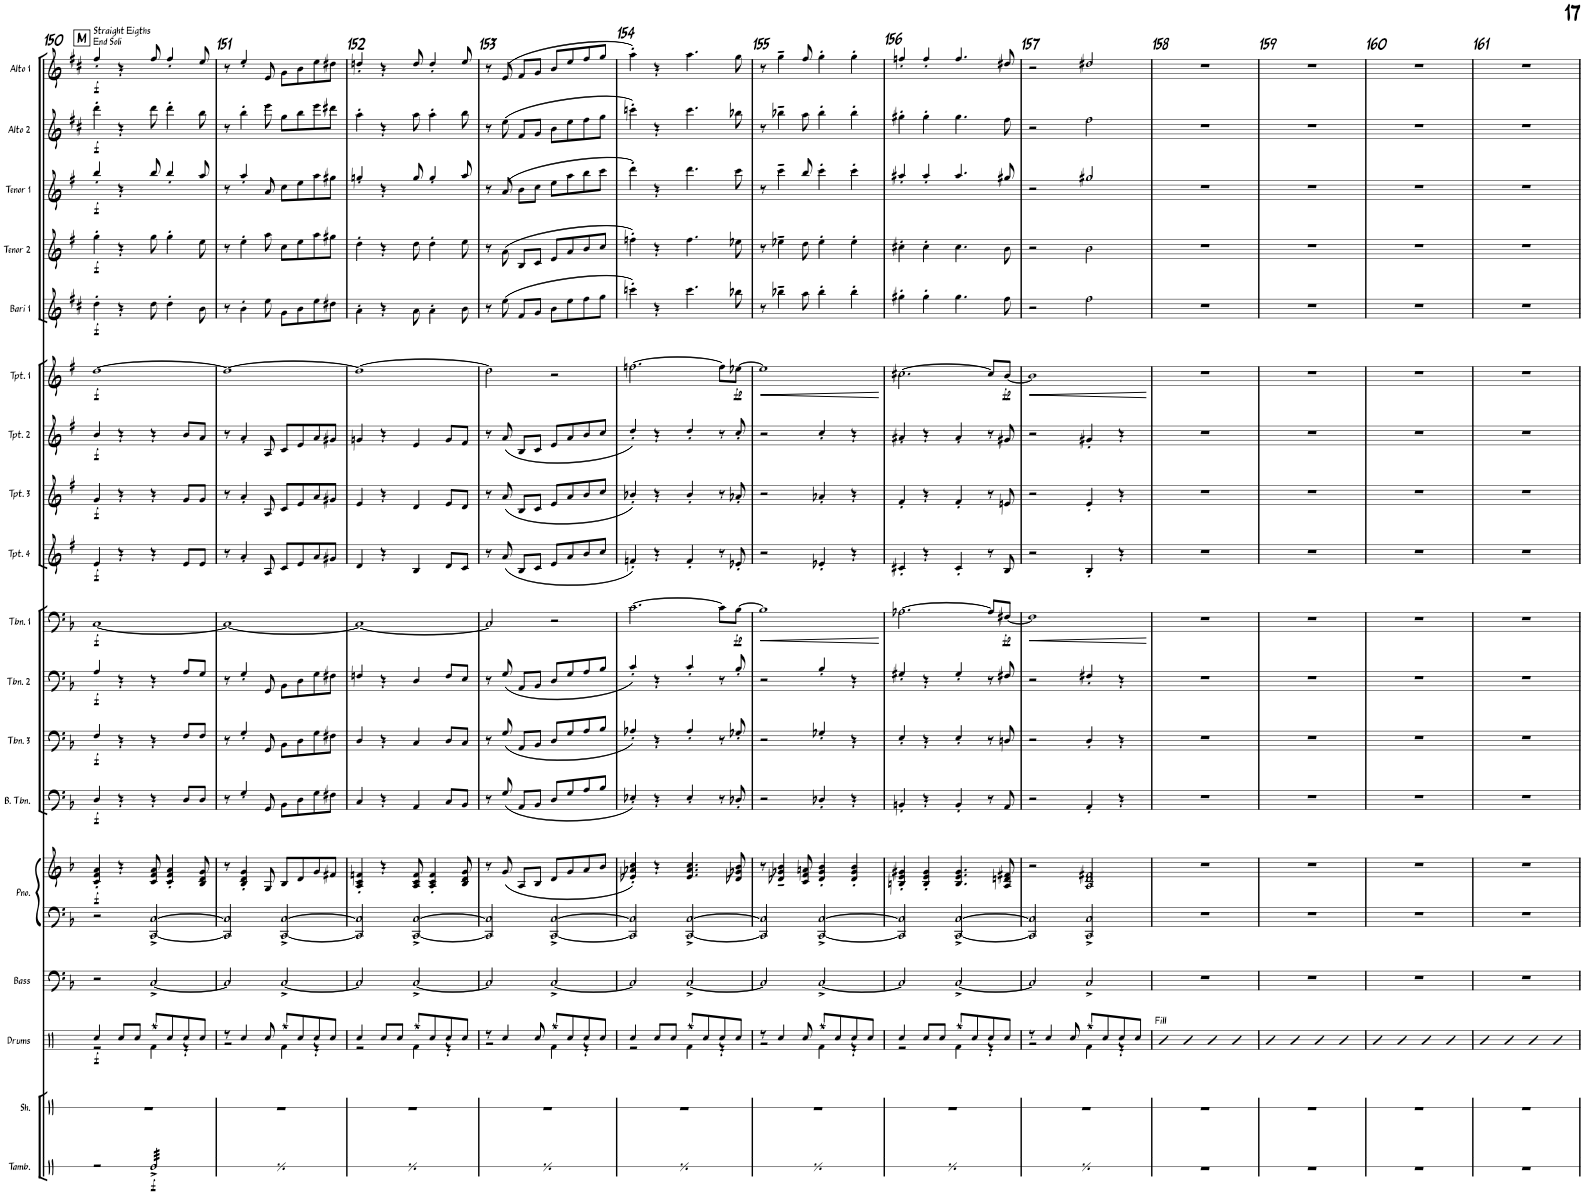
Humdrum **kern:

**kern	**dynam	**kern	**kern	**dynam	**kern	**kern	**kern	**dynam	**kern	**dynam	**kern	**dynam	**kern	**dynam	**kern	**dynam	**kern	**dynam	**kern	**dynam	**kern	**dynam	**kern	**dynam	**kern	**dynam	**kern	**dynam	**kern	**dynam	**kern	**dynam	**kern	**dynam
*part18	*part18	*part17	*part16	*part16	*part15	*part14	*part14	*part14	*part13	*part13	*part12	*part12	*part11	*part11	*part10	*part10	*part9	*part9	*part8	*part8	*part7	*part7	*part6	*part6	*part5	*part5	*part4	*part4	*part3	*part3	*part2	*part2	*part1	*part1
*staff19	*staff19	*staff18	*staff17	*staff17	*staff16	*staff15	*staff14	*staff14/15	*staff13	*staff13	*staff12	*staff12	*staff11	*staff11	*staff10	*staff10	*staff9	*staff9	*staff8	*staff8	*staff7	*staff7	*staff6	*staff6	*staff5	*staff5	*staff4	*staff4	*staff3	*staff3	*staff2	*staff2	*staff1	*staff1
*I"Tambourine	*	*I"Shaker	*I"Drums	*	*I"Bass	*I"Piano	*	*	*I"Bass Trombone	*	*I"Trombone 3	*	*I"Trombone 2	*	*I"Trombone 1	*	*I"Trumpet 4	*	*I"Trumpet 3	*	*I"Trumpet 2	*	*I"Trumpet 1	*	*I"Bari Sax 1	*	*I"Tenor Sax 2	*	*I"Tenor Sax 1	*	*I"Alto Sax 2	*	*I"Alto Sax 1	*
*I'Tamb.	*	*I'Sh.	*I'Drums	*	*I'Bass	*I'Pno.	*	*	*I'B. Tbn.	*	*I'Tbn. 3	*	*I'Tbn. 2	*	*I'Tbn. 1	*	*I'Tpt. 4	*	*I'Tpt. 3	*	*I'Tpt. 2	*	*I'Tpt. 1	*	*I'Bari 1	*	*I'Tenor 2	*	*I'Tenor 1	*	*I'Alto 2	*	*I'Alto 1	*
!!LO:PB:g=z
*clefX	*	*clefX	*clefX	*	*clefF4	*clefF4	*clefG2	*	*clefF4	*	*clefF4	*	*clefF4	*	*clefF4	*	*clefG2	*	*clefG2	*	*clefG2	*	*clefG2	*	*clefG2	*	*clefG2	*	*clefG2	*	*clefG2	*	*clefG2	*
*	*	*	*	*	*Trd7c12	*	*	*	*	*	*	*	*	*	*	*	*Trd1c2	*	*Trd1c2	*	*Trd1c2	*	*Trd1c2	*	*Trd12c21	*	*Trd8c14	*	*Trd8c14	*	*Trd5c9	*	*Trd5c9	*
*k[]	*	*k[]	*k[]	*	*k[b-]	*k[b-]	*k[b-]	*	*k[b-]	*	*k[b-]	*	*k[b-]	*	*k[b-]	*	*k[f#]	*	*k[f#]	*	*k[f#]	*	*k[f#]	*	*k[f#c#]	*	*k[f#]	*	*k[f#]	*	*k[f#c#]	*	*k[f#c#]	*
*M4/4	*	*M4/4	*M4/4	*	*M4/4	*M4/4	*M4/4	*	*M4/4	*	*M4/4	*	*M4/4	*	*M4/4	*	*M4/4	*	*M4/4	*	*M4/4	*	*M4/4	*	*M4/4	*	*M4/4	*	*M4/4	*	*M4/4	*	*M4/4	*
!!LO:REH:place=s1:a:B:rj:fs=14:t=M
=150	=150	=150	=150	=150	=150	=150	=150	=150	=150	=150	=150	=150	=150	=150	=150	=150	=150	=150	=150	=150	=150	=150	=150	=150	=150	=150	=150	=150	=150	=150	=150	=150	=150	=150
*	*	*	*^	*	*	*	*	*	*	*	*	*	*	*	*	*	*	*	*	*	*	*	*	*	*	*	*	*	*	*	*	*	*	*
!	!	!	!	!	!	!	!	!	!	!	!	!	!	!	!	!	!	!	!	!	!	!	!	!	!	!	!	!	!	!	!	!	!	!LO:TX:a:t=Straight Eigths	!
!	!	!	!	!	!	!	!	!	!	!	!	!	!	!	!	!	!	!	!	!	!	!	!	!	!	!	!	!	!	!	!	!	!	!LO:TX:a:B:t=End Soli	!
!	!	!	!	!	!LO:DY:b	!	!	!	!LO:DY:b	!	!LO:DY:b	!	!LO:DY:b	!	!LO:DY:b	!	!LO:DY:b	!	!LO:DY:b	!	!LO:DY:b	!	!LO:DY:b	!	!LO:DY:b	!	!LO:DY:b	!	!LO:DY:b	!	!LO:DY:b	!	!LO:DY:b	!	!LO:DY:b
2r	.	1r	4Rcc/	2r	f	2r	2r	4c/' 4f/' 4a/'	f	4D/	f	4F/	f	4A/	f	[1C	f	4e/	f	4g/	f	4b/	f	[1dd	f	4dd'\	f	4gg'\	f	4bb'/	f	4ddd'\	f	4ff#'/	f
.	.	.	8Rcc/L	.	.	.	.	4r	.	4r	.	4r	.	4r	.	.	.	4r	.	4r	.	4r	.	.	.	4r	.	4r	.	4r	.	4r	.	4r	.
.	.	.	8Rcc/J	.	.	.	.	.	.	.	.	.	.	.	.	.	.	.	.	.	.	.	.	.	.	.	.	.	.	.	.	.	.	.	.
!	!LO:DY:b	!	!	!	!	!	!	!	!	!	!	!	!	!	!	!	!	!	!	!	!	!	!	!	!	!	!	!	!	!	!	!	!	!	!
*tremolo	*	*	*	*	*	*	*	*	*	*	*	*	*	*	*	*	*	*	*	*	*	*	*	*	*	*	*	*	*	*	*	*	*	*	*
32Re^/LLL	f	.	8Raa/L	4Rf\	.	[2C^/	[2CC/^ [2C/^	8c/ 8f/ 8a/	.	4r	.	4r	.	4r	.	.	.	4r	.	4r	.	4r	.	.	.	8dd\	.	8gg\	.	8bb/	.	8ddd\	.	8ff#/	.
32Re^/	.	.	.	.	.	.	.	.	.	.	.	.	.	.	.	.	.	.	.	.	.	.	.	.	.	.	.	.	.	.	.	.	.	.	.
32Re^/	.	.	.	.	.	.	.	.	.	.	.	.	.	.	.	.	.	.	.	.	.	.	.	.	.	.	.	.	.	.	.	.	.	.	.
32Re^/	.	.	.	.	.	.	.	.	.	.	.	.	.	.	.	.	.	.	.	.	.	.	.	.	.	.	.	.	.	.	.	.	.	.	.
32Re^/	.	.	8Rcc/	.	.	.	.	4c/' 4f/' 4a/'	.	.	.	.	.	.	.	.	.	.	.	.	.	.	.	.	.	4dd'\	.	4gg'\	.	4bb'/	.	4ddd'\	.	4ff#'/	.
32Re^/	.	.	.	.	.	.	.	.	.	.	.	.	.	.	.	.	.	.	.	.	.	.	.	.	.	.	.	.	.	.	.	.	.	.	.
32Re^/	.	.	.	.	.	.	.	.	.	.	.	.	.	.	.	.	.	.	.	.	.	.	.	.	.	.	.	.	.	.	.	.	.	.	.
32Re^/	.	.	.	.	.	.	.	.	.	.	.	.	.	.	.	.	.	.	.	.	.	.	.	.	.	.	.	.	.	.	.	.	.	.	.
32Re^/	.	.	8Rcc/	4r	.	.	.	.	.	8D/L	.	8F/L	.	8A/L	.	.	.	8e/L	.	8g/L	.	8b/L	.	.	.	.	.	.	.	.	.	.	.	.	.
32Re^/	.	.	.	.	.	.	.	.	.	.	.	.	.	.	.	.	.	.	.	.	.	.	.	.	.	.	.	.	.	.	.	.	.	.	.
32Re^/	.	.	.	.	.	.	.	.	.	.	.	.	.	.	.	.	.	.	.	.	.	.	.	.	.	.	.	.	.	.	.	.	.	.	.
32Re^/	.	.	.	.	.	.	.	.	.	.	.	.	.	.	.	.	.	.	.	.	.	.	.	.	.	.	.	.	.	.	.	.	.	.	.
32Re^/	.	.	8Rcc/J	.	.	.	.	8B-/ 8d/ 8g/	.	8D/J	.	8F/J	.	8G/J	.	.	.	8e/J	.	8g/J	.	8a/J	.	.	.	8b\	.	8ee\	.	8aa/	.	8bb\	.	8ee/	.
32Re^/	.	.	.	.	.	.	.	.	.	.	.	.	.	.	.	.	.	.	.	.	.	.	.	.	.	.	.	.	.	.	.	.	.	.	.
32Re^/	.	.	.	.	.	.	.	.	.	.	.	.	.	.	.	.	.	.	.	.	.	.	.	.	.	.	.	.	.	.	.	.	.	.	.
32Re^/JJJ	.	.	.	.	.	.	.	.	.	.	.	.	.	.	.	.	.	.	.	.	.	.	.	.	.	.	.	.	.	.	.	.	.	.	.
=151	=151	=151	=151	=151	=151	=151	=151	=151	=151	=151	=151	=151	=151	=151	=151	=151	=151	=151	=151	=151	=151	=151	=151	=151	=151	=151	=151	=151	=151	=151	=151	=151	=151	=151	=151
2r	.	1r	8r	2r	.	2C/]	2CC/] 2C/]	8r	.	8r	.	8r	.	8r	.	1C_	.	8r	.	8r	.	8r	.	1dd_	.	8r	.	8r	.	8r	.	8r	.	8r	.
.	.	.	4Rcc/	.	.	.	.	4B-/' 4d/' 4g/'	.	4G'/	.	4G'/	.	4G'/	.	.	.	4a'/	.	4a'/	.	4a'/	.	.	.	4b'\	.	4ee'\	.	4aa'/	.	4bb'\	.	4ee'/	.
.	.	.	8Rcc/	.	.	.	.	8G/	.	8GG/	.	8GG/	.	8GG/	.	.	.	8A/	.	8A/	.	8A/	.	.	.	8ee\	.	8aa\	.	8a/	.	8eee\	.	8e/	.
!	!LO:DY:b	!	!	!	!	!	!	!	!	!	!	!	!	!	!	!	!	!	!	!	!	!	!	!	!	!	!	!	!	!	!	!	!	!	!
32Re^/LLL	f	.	8Raa/L	4Rf\	.	[2C^/	[2CC/^ [2C/^	8B-/L	.	8BB-\L	.	8BB-\L	.	8BB-\L	.	.	.	8c/L	.	8c/L	.	8c/L	.	.	.	8g\L	.	8cc\L	.	8cc\L	.	8gg\L	.	8g\L	.
32Re^/	.	.	.	.	.	.	.	.	.	.	.	.	.	.	.	.	.	.	.	.	.	.	.	.	.	.	.	.	.	.	.	.	.	.	.
32Re^/	.	.	.	.	.	.	.	.	.	.	.	.	.	.	.	.	.	.	.	.	.	.	.	.	.	.	.	.	.	.	.	.	.	.	.
32Re^/	.	.	.	.	.	.	.	.	.	.	.	.	.	.	.	.	.	.	.	.	.	.	.	.	.	.	.	.	.	.	.	.	.	.	.
32Re^/	.	.	8Rcc/	.	.	.	.	8d/	.	8D\	.	8D\	.	8D\	.	.	.	8e/	.	8e/	.	8e/	.	.	.	8b\	.	8ee\	.	8ee\	.	8bb\	.	8b\	.
32Re^/	.	.	.	.	.	.	.	.	.	.	.	.	.	.	.	.	.	.	.	.	.	.	.	.	.	.	.	.	.	.	.	.	.	.	.
32Re^/	.	.	.	.	.	.	.	.	.	.	.	.	.	.	.	.	.	.	.	.	.	.	.	.	.	.	.	.	.	.	.	.	.	.	.
32Re^/	.	.	.	.	.	.	.	.	.	.	.	.	.	.	.	.	.	.	.	.	.	.	.	.	.	.	.	.	.	.	.	.	.	.	.
32Re^/	.	.	8Rcc/	4r	.	.	.	8g/	.	8G\	.	8G\	.	8G\	.	.	.	8a/	.	8a/	.	8a/	.	.	.	8ee\	.	8aa\	.	8aa\	.	8eee\	.	8ee\	.
32Re^/	.	.	.	.	.	.	.	.	.	.	.	.	.	.	.	.	.	.	.	.	.	.	.	.	.	.	.	.	.	.	.	.	.	.	.
32Re^/	.	.	.	.	.	.	.	.	.	.	.	.	.	.	.	.	.	.	.	.	.	.	.	.	.	.	.	.	.	.	.	.	.	.	.
32Re^/	.	.	.	.	.	.	.	.	.	.	.	.	.	.	.	.	.	.	.	.	.	.	.	.	.	.	.	.	.	.	.	.	.	.	.
32Re^/	.	.	8Rcc/J	.	.	.	.	8f#X/J	.	8F#X\J	.	8F#X\J	.	8F#X\J	.	.	.	8g#X/J	.	8g#X/J	.	8g#X/J	.	.	.	8dd#X\J	.	8gg#X\J	.	8gg#X\J	.	8ddd#X\J	.	8dd#X\J	.
32Re^/	.	.	.	.	.	.	.	.	.	.	.	.	.	.	.	.	.	.	.	.	.	.	.	.	.	.	.	.	.	.	.	.	.	.	.
32Re^/	.	.	.	.	.	.	.	.	.	.	.	.	.	.	.	.	.	.	.	.	.	.	.	.	.	.	.	.	.	.	.	.	.	.	.
32Re^/JJJ	.	.	.	.	.	.	.	.	.	.	.	.	.	.	.	.	.	.	.	.	.	.	.	.	.	.	.	.	.	.	.	.	.	.	.
=152	=152	=152	=152	=152	=152	=152	=152	=152	=152	=152	=152	=152	=152	=152	=152	=152	=152	=152	=152	=152	=152	=152	=152	=152	=152	=152	=152	=152	=152	=152	=152	=152	=152	=152	=152
2r	.	1r	4Rcc/	2r	.	2C/]	2CC/] 2C/]	4A/' 4c/' 4fn/'	.	4C/	.	4D/	.	4Fn/	.	1C_	.	4d/	.	4e/	.	4gn/	.	1dd_	.	4a'\	.	4dd'\	.	4ggn'/	.	4aa'\	.	4ddn'/	.
.	.	.	8Rcc/L	.	.	.	.	4r	.	4r	.	4r	.	4r	.	.	.	4r	.	4r	.	4r	.	.	.	4r	.	4r	.	4r	.	4r	.	4r	.
.	.	.	8Rcc/J	.	.	.	.	.	.	.	.	.	.	.	.	.	.	.	.	.	.	.	.	.	.	.	.	.	.	.	.	.	.	.	.
!	!LO:DY:b	!	!	!	!	!	!	!	!	!	!	!	!	!	!	!	!	!	!	!	!	!	!	!	!	!	!	!	!	!	!	!	!	!	!
32Re^/LLL	f	.	8Raa/L	4Rf\	.	[2C^/	[2CC/^ [2C/^	8A/ 8c/ 8f/	.	4AA/	.	4C/	.	4D/	.	.	.	4B/	.	4d/	.	4e/	.	.	.	8a\	.	8dd\	.	8gg/	.	8aa\	.	8dd/	.
32Re^/	.	.	.	.	.	.	.	.	.	.	.	.	.	.	.	.	.	.	.	.	.	.	.	.	.	.	.	.	.	.	.	.	.	.	.
32Re^/	.	.	.	.	.	.	.	.	.	.	.	.	.	.	.	.	.	.	.	.	.	.	.	.	.	.	.	.	.	.	.	.	.	.	.
32Re^/	.	.	.	.	.	.	.	.	.	.	.	.	.	.	.	.	.	.	.	.	.	.	.	.	.	.	.	.	.	.	.	.	.	.	.
32Re^/	.	.	8Rcc/	.	.	.	.	4A/' 4c/' 4f/'	.	.	.	.	.	.	.	.	.	.	.	.	.	.	.	.	.	4a'\	.	4dd'\	.	4gg'/	.	4aa'\	.	4dd'/	.
32Re^/	.	.	.	.	.	.	.	.	.	.	.	.	.	.	.	.	.	.	.	.	.	.	.	.	.	.	.	.	.	.	.	.	.	.	.
32Re^/	.	.	.	.	.	.	.	.	.	.	.	.	.	.	.	.	.	.	.	.	.	.	.	.	.	.	.	.	.	.	.	.	.	.	.
32Re^/	.	.	.	.	.	.	.	.	.	.	.	.	.	.	.	.	.	.	.	.	.	.	.	.	.	.	.	.	.	.	.	.	.	.	.
32Re^/	.	.	8Rcc/	4r	.	.	.	.	.	8C/L	.	8D/L	.	8F/L	.	.	.	8d/L	.	8e/L	.	8g/L	.	.	.	.	.	.	.	.	.	.	.	.	.
32Re^/	.	.	.	.	.	.	.	.	.	.	.	.	.	.	.	.	.	.	.	.	.	.	.	.	.	.	.	.	.	.	.	.	.	.	.
32Re^/	.	.	.	.	.	.	.	.	.	.	.	.	.	.	.	.	.	.	.	.	.	.	.	.	.	.	.	.	.	.	.	.	.	.	.
32Re^/	.	.	.	.	.	.	.	.	.	.	.	.	.	.	.	.	.	.	.	.	.	.	.	.	.	.	.	.	.	.	.	.	.	.	.
32Re^/	.	.	8Rcc/J	.	.	.	.	8B-/ 8d/ 8g/	.	8BB-/J	.	8C/J	.	8E/J	.	.	.	8c/J	.	8d/J	.	8f#/J	.	.	.	8b\	.	8ee\	.	8aa/	.	8bb\	.	8ee/	.
32Re^/	.	.	.	.	.	.	.	.	.	.	.	.	.	.	.	.	.	.	.	.	.	.	.	.	.	.	.	.	.	.	.	.	.	.	.
32Re^/	.	.	.	.	.	.	.	.	.	.	.	.	.	.	.	.	.	.	.	.	.	.	.	.	.	.	.	.	.	.	.	.	.	.	.
32Re^/JJJ	.	.	.	.	.	.	.	.	.	.	.	.	.	.	.	.	.	.	.	.	.	.	.	.	.	.	.	.	.	.	.	.	.	.	.
=153	=153	=153	=153	=153	=153	=153	=153	=153	=153	=153	=153	=153	=153	=153	=153	=153	=153	=153	=153	=153	=153	=153	=153	=153	=153	=153	=153	=153	=153	=153	=153	=153	=153	=153	=153
2r	.	1r	8r	2r	.	2C/]	2CC/] 2C/]	8r	.	8r	.	8r	.	8r	.	2C/]	.	8r	.	8r	.	8r	.	2dd\]	.	8r	.	8r	.	8r	.	8r	.	8r	.
.	.	.	4Rcc/	.	.	.	.	(<8g/	.	(<8G/	.	(<8G/	.	(<8G/	.	.	.	(<8a/	.	(<8a/	.	(<8a/	.	.	.	(8ee\	.	(8a\	.	(8a/	.	(8ee\	.	(8e/	.
.	.	.	.	.	.	.	.	8A/L	.	8AA/L	.	8AA/L	.	8AA/L	.	.	.	8B/L	.	8B/L	.	8B/L	.	.	.	8f#/L	.	8B/L	.	8b\L	.	8f#/L	.	8f#/L	.
.	.	.	8Rcc/	.	.	.	.	8B-/J	.	8BB-/J	.	8BB-/J	.	8BB-/J	.	.	.	8c/J	.	8c/J	.	8c/J	.	.	.	8g/J	.	8c/J	.	8cc\J	.	8g/J	.	8g/J	.
!	!LO:DY:b	!	!	!	!	!	!	!	!	!	!	!	!	!	!	!	!	!	!	!	!	!	!	!	!	!	!	!	!	!	!	!	!	!	!
32Re^/LLL	f	.	8Raa/L	4Rf\	.	[2C^/	[2CC/^ [2C/^	8d/L	.	8D/L	.	8D/L	.	8D/L	.	2r	.	8e/L	.	8e/L	.	8e/L	.	2r	.	8b\L	.	8e/L	.	8ee\L	.	8b\L	.	8b/L	.
32Re^/	.	.	.	.	.	.	.	.	.	.	.	.	.	.	.	.	.	.	.	.	.	.	.	.	.	.	.	.	.	.	.	.	.	.	.
32Re^/	.	.	.	.	.	.	.	.	.	.	.	.	.	.	.	.	.	.	.	.	.	.	.	.	.	.	.	.	.	.	.	.	.	.	.
32Re^/	.	.	.	.	.	.	.	.	.	.	.	.	.	.	.	.	.	.	.	.	.	.	.	.	.	.	.	.	.	.	.	.	.	.	.
32Re^/	.	.	8Rcc/	.	.	.	.	8g/	.	8G/	.	8G/	.	8G/	.	.	.	8a/	.	8a/	.	8a/	.	.	.	8ee\	.	8a/	.	8aa\	.	8ee\	.	8ee/	.
32Re^/	.	.	.	.	.	.	.	.	.	.	.	.	.	.	.	.	.	.	.	.	.	.	.	.	.	.	.	.	.	.	.	.	.	.	.
32Re^/	.	.	.	.	.	.	.	.	.	.	.	.	.	.	.	.	.	.	.	.	.	.	.	.	.	.	.	.	.	.	.	.	.	.	.
32Re^/	.	.	.	.	.	.	.	.	.	.	.	.	.	.	.	.	.	.	.	.	.	.	.	.	.	.	.	.	.	.	.	.	.	.	.
32Re^/	.	.	8Rcc/	4r	.	.	.	8a/	.	8A/	.	8A/	.	8A/	.	.	.	8b/	.	8b/	.	8b/	.	.	.	8ff#\	.	8b/	.	8bb\	.	8ff#\	.	8ff#/	.
32Re^/	.	.	.	.	.	.	.	.	.	.	.	.	.	.	.	.	.	.	.	.	.	.	.	.	.	.	.	.	.	.	.	.	.	.	.
32Re^/	.	.	.	.	.	.	.	.	.	.	.	.	.	.	.	.	.	.	.	.	.	.	.	.	.	.	.	.	.	.	.	.	.	.	.
32Re^/	.	.	.	.	.	.	.	.	.	.	.	.	.	.	.	.	.	.	.	.	.	.	.	.	.	.	.	.	.	.	.	.	.	.	.
32Re^/	.	.	8Rcc/J	.	.	.	.	8b-/J	.	8B-/J	.	8B-/J	.	8B-/J	.	.	.	8cc/J	.	8cc/J	.	8cc/J	.	.	.	8gg\J	.	8cc/J	.	8ccc\J	.	8gg\J	.	8gg/J	.
32Re^/	.	.	.	.	.	.	.	.	.	.	.	.	.	.	.	.	.	.	.	.	.	.	.	.	.	.	.	.	.	.	.	.	.	.	.
32Re^/	.	.	.	.	.	.	.	.	.	.	.	.	.	.	.	.	.	.	.	.	.	.	.	.	.	.	.	.	.	.	.	.	.	.	.
32Re^/JJJ	.	.	.	.	.	.	.	.	.	.	.	.	.	.	.	.	.	.	.	.	.	.	.	.	.	.	.	.	.	.	.	.	.	.	.
=154	=154	=154	=154	=154	=154	=154	=154	=154	=154	=154	=154	=154	=154	=154	=154	=154	=154	=154	=154	=154	=154	=154	=154	=154	=154	=154	=154	=154	=154	=154	=154	=154	=154	=154	=154
2r	.	1r	4Rcc/	2r	.	2C/]	2CC/] 2C/]	4e-X/' 4a-X/' 4cc/')	.	4E-X'/)	.	4A-X'/)	.	4c'/)	.	[2.c\	.	4fn'/)	.	4b-X'/)	.	4dd'/)	.	[2.ffn\	.	4cccn'\)	.	4ffn'\)	.	4ddd'\)	.	4cccn'\)	.	4aa'\)	.
.	.	.	8Rcc/L	.	.	.	.	4r	.	4r	.	4r	.	4r	.	.	.	4r	.	4r	.	4r	.	.	.	4r	.	4r	.	4r	.	4r	.	4r	.
.	.	.	8Rcc/J	.	.	.	.	.	.	.	.	.	.	.	.	.	.	.	.	.	.	.	.	.	.	.	.	.	.	.	.	.	.	.	.
!	!LO:DY:b	!	!	!	!	!	!	!	!	!	!	!	!	!	!	!	!	!	!	!	!	!	!	!	!	!	!	!	!	!	!	!	!	!	!
32Re^/LLL	f	.	8Raa/L	4Rf\	.	[2C^/	[2CC/^ [2C/^	4.e-/ 4.a-/ 4.cc/	.	4E-'/	.	4A-'/	.	4c'/	.	.	.	4f'/	.	4b-'/	.	4dd'/	.	.	.	4.ccc\	.	4.ff\	.	4.ddd\	.	4.ccc\	.	4.aa\	.
32Re^/	.	.	.	.	.	.	.	.	.	.	.	.	.	.	.	.	.	.	.	.	.	.	.	.	.	.	.	.	.	.	.	.	.	.	.
32Re^/	.	.	.	.	.	.	.	.	.	.	.	.	.	.	.	.	.	.	.	.	.	.	.	.	.	.	.	.	.	.	.	.	.	.	.
32Re^/	.	.	.	.	.	.	.	.	.	.	.	.	.	.	.	.	.	.	.	.	.	.	.	.	.	.	.	.	.	.	.	.	.	.	.
32Re^/	.	.	8Rcc/	.	.	.	.	.	.	.	.	.	.	.	.	.	.	.	.	.	.	.	.	.	.	.	.	.	.	.	.	.	.	.	.
32Re^/	.	.	.	.	.	.	.	.	.	.	.	.	.	.	.	.	.	.	.	.	.	.	.	.	.	.	.	.	.	.	.	.	.	.	.
32Re^/	.	.	.	.	.	.	.	.	.	.	.	.	.	.	.	.	.	.	.	.	.	.	.	.	.	.	.	.	.	.	.	.	.	.	.
32Re^/	.	.	.	.	.	.	.	.	.	.	.	.	.	.	.	.	.	.	.	.	.	.	.	.	.	.	.	.	.	.	.	.	.	.	.
32Re^/	.	.	8Rcc/	4r	.	.	.	.	.	8r	.	8r	.	8r	.	8c\L]	.	8r	.	8r	.	8r	.	8ff\L]	.	.	.	.	.	.	.	.	.	.	.
32Re^/	.	.	.	.	.	.	.	.	.	.	.	.	.	.	.	.	.	.	.	.	.	.	.	.	.	.	.	.	.	.	.	.	.	.	.
32Re^/	.	.	.	.	.	.	.	.	.	.	.	.	.	.	.	.	.	.	.	.	.	.	.	.	.	.	.	.	.	.	.	.	.	.	.
32Re^/	.	.	.	.	.	.	.	.	.	.	.	.	.	.	.	.	.	.	.	.	.	.	.	.	.	.	.	.	.	.	.	.	.	.	.
!	!	!	!	!	!	!	!	!	!	!	!	!	!	!	!	!	!LO:DY:b	!	!	!	!	!	!	!	!LO:DY:b	!	!	!	!	!	!	!	!	!	!
32Re^/	.	.	8Rcc/J	.	.	.	.	8d-X/ 8g-X/ 8b-/	.	8D-X'/	.	8G-X'/	.	8B-'/	.	[>8B-\J	fp	8e-X'/	.	8a-X'/	.	8cc'/	.	[>8ee-X\J	fp	8bb-X\	.	8ee-X\	.	8ccc\	.	8bb-X\	.	8gg\	.
32Re^/	.	.	.	.	.	.	.	.	.	.	.	.	.	.	.	.	.	.	.	.	.	.	.	.	.	.	.	.	.	.	.	.	.	.	.
32Re^/	.	.	.	.	.	.	.	.	.	.	.	.	.	.	.	.	.	.	.	.	.	.	.	.	.	.	.	.	.	.	.	.	.	.	.
32Re^/JJJ	.	.	.	.	.	.	.	.	.	.	.	.	.	.	.	.	.	.	.	.	.	.	.	.	.	.	.	.	.	.	.	.	.	.	.
=155	=155	=155	=155	=155	=155	=155	=155	=155	=155	=155	=155	=155	=155	=155	=155	=155	=155	=155	=155	=155	=155	=155	=155	=155	=155	=155	=155	=155	=155	=155	=155	=155	=155	=155	=155
!	!	!	!	!	!	!	!	!	!	!	!	!	!	!	!	!	!LO:HP:b	!	!	!	!	!	!	!	!LO:HP:b	!	!	!	!	!	!	!	!	!	!
2r	.	1r	8r	2r	.	2C/]	2CC/] 2C/]	8r	.	2r	.	2r	.	2r	.	1B-]	<	2r	.	2r	.	2r	.	1ee-]	<	8r	.	8r	.	8r	.	8r	.	8r	.
.	.	.	4Rcc/	.	.	.	.	4d-X/~ 4g-X/~ 4b-/~	.	.	.	.	.	.	.	.	.	.	.	.	.	.	.	.	.	4bb-X~\	.	4ee-X~\	.	4ccc~\	.	4bb-X~\	.	4gg~\	.
.	.	.	8Rcc/	.	.	.	.	8c/ 8f/ 8an/	.	.	.	.	.	.	.	.	.	.	.	.	.	.	.	.	.	8aa\	.	8dd\	.	8bb/	.	8aa\	.	8ff#/	.
!	!LO:DY:b	!	!	!	!	!	!	!	!	!	!	!	!	!	!	!	!	!	!	!	!	!	!	!	!	!	!	!	!	!	!	!	!	!	!
32Re^/LLL	f	.	8Raa/L	4Rf\	.	[2C^/	[2CC/^ [2C/^	4d-/' 4g-/' 4b-/'	.	4D-X'/	.	4G-X'/	.	4B-'/	.	.	.	4e-X'/	.	4a-X'/	.	4cc'/	.	.	.	4bb-'\	.	4ee-'\	.	4ccc'\	.	4bb-'\	.	4gg'\	.
32Re^/	.	.	.	.	.	.	.	.	.	.	.	.	.	.	.	.	.	.	.	.	.	.	.	.	.	.	.	.	.	.	.	.	.	.	.
32Re^/	.	.	.	.	.	.	.	.	.	.	.	.	.	.	.	.	.	.	.	.	.	.	.	.	.	.	.	.	.	.	.	.	.	.	.
32Re^/	.	.	.	.	.	.	.	.	.	.	.	.	.	.	.	.	.	.	.	.	.	.	.	.	.	.	.	.	.	.	.	.	.	.	.
32Re^/	.	.	8Rcc/	.	.	.	.	.	.	.	.	.	.	.	.	.	.	.	.	.	.	.	.	.	.	.	.	.	.	.	.	.	.	.	.
32Re^/	.	.	.	.	.	.	.	.	.	.	.	.	.	.	.	.	.	.	.	.	.	.	.	.	.	.	.	.	.	.	.	.	.	.	.
32Re^/	.	.	.	.	.	.	.	.	.	.	.	.	.	.	.	.	.	.	.	.	.	.	.	.	.	.	.	.	.	.	.	.	.	.	.
32Re^/	.	.	.	.	.	.	.	.	.	.	.	.	.	.	.	.	.	.	.	.	.	.	.	.	.	.	.	.	.	.	.	.	.	.	.
32Re^/	.	.	8Rcc/	4r	.	.	.	4d-/' 4g-/' 4b-/'	.	4r	.	4r	.	4r	.	.	.	4r	.	4r	.	4r	.	.	.	4bb-'\	.	4ee-'\	.	4ccc'\	.	4bb-'\	.	4gg'\	.
32Re^/	.	.	.	.	.	.	.	.	.	.	.	.	.	.	.	.	.	.	.	.	.	.	.	.	.	.	.	.	.	.	.	.	.	.	.
32Re^/	.	.	.	.	.	.	.	.	.	.	.	.	.	.	.	.	.	.	.	.	.	.	.	.	.	.	.	.	.	.	.	.	.	.	.
32Re^/	.	.	.	.	.	.	.	.	.	.	.	.	.	.	.	.	.	.	.	.	.	.	.	.	.	.	.	.	.	.	.	.	.	.	.
32Re^/	.	.	8Rcc/J	.	.	.	.	.	.	.	.	.	.	.	.	.	.	.	.	.	.	.	.	.	.	.	.	.	.	.	.	.	.	.	.
32Re^/	.	.	.	.	.	.	.	.	.	.	.	.	.	.	.	.	.	.	.	.	.	.	.	.	.	.	.	.	.	.	.	.	.	.	.
32Re^/	.	.	.	.	.	.	.	.	.	.	.	.	.	.	.	.	.	.	.	.	.	.	.	.	.	.	.	.	.	.	.	.	.	.	.
32Re^/JJJ	.	.	.	.	.	.	.	.	.	.	.	.	.	.	.	.	.	.	.	.	.	.	.	.	.	.	.	.	.	.	.	.	.	.	.
*	*	*	*v	*v	*	*	*	*	*	*	*	*	*	*	*	*	*	*	*	*	*	*	*	*	*	*	*	*	*	*	*	*	*	*	*
.	.	.	.	.	.	.	.	.	.	.	.	.	.	.	.	[	.	.	.	.	.	.	.	[	.	.	.	.	.	.	.	.	.	.
=156	=156	=156	=156	=156	=156	=156	=156	=156	=156	=156	=156	=156	=156	=156	=156	=156	=156	=156	=156	=156	=156	=156	=156	=156	=156	=156	=156	=156	=156	=156	=156	=156	=156	=156
*	*	*	*^	*	*	*	*	*	*	*	*	*	*	*	*	*	*	*	*	*	*	*	*	*	*	*	*	*	*	*	*	*	*	*
2r	.	1r	4Rcc/	2r	.	2C/]	2CC/] 2C/]	4Bn/' 4e/' 4g#X/'	.	4BBn'/	.	4E'/	.	4G#X'/	.	[2.A-X\	.	4c#X'/	.	4f#'/	.	4a#X'/	.	[2.cc#X\	.	4gg#X'\	.	4cc#X'\	.	4aa#X'/	.	4gg#X'\	.	4ffn'/	.
.	.	.	8Rcc/L	.	.	.	.	4B/' 4e/' 4g#/'	.	4r	.	4r	.	4r	.	.	.	4r	.	4r	.	4r	.	.	.	4gg#'\	.	4cc#'\	.	4aa#'/	.	4gg#'\	.	4ff'/	.
.	.	.	8Rcc/J	.	.	.	.	.	.	.	.	.	.	.	.	.	.	.	.	.	.	.	.	.	.	.	.	.	.	.	.	.	.	.	.
!	!LO:DY:b	!	!	!	!	!	!	!	!	!	!	!	!	!	!	!	!	!	!	!	!	!	!	!	!	!	!	!	!	!	!	!	!	!	!
32Re^/LLL	f	.	8Raa/L	4Rf\	.	[2C^/	[2CC/^ [2C/^	4.B/ 4.e/ 4.g#/	.	4BB'/	.	4E'/	.	4G#'/	.	.	.	4c#'/	.	4f#'/	.	4a#'/	.	.	.	4.gg#\	.	4.cc#\	.	4.aa#/	.	4.gg#\	.	4.ff/	.
32Re^/	.	.	.	.	.	.	.	.	.	.	.	.	.	.	.	.	.	.	.	.	.	.	.	.	.	.	.	.	.	.	.	.	.	.	.
32Re^/	.	.	.	.	.	.	.	.	.	.	.	.	.	.	.	.	.	.	.	.	.	.	.	.	.	.	.	.	.	.	.	.	.	.	.
32Re^/	.	.	.	.	.	.	.	.	.	.	.	.	.	.	.	.	.	.	.	.	.	.	.	.	.	.	.	.	.	.	.	.	.	.	.
32Re^/	.	.	8Rcc/	.	.	.	.	.	.	.	.	.	.	.	.	.	.	.	.	.	.	.	.	.	.	.	.	.	.	.	.	.	.	.	.
32Re^/	.	.	.	.	.	.	.	.	.	.	.	.	.	.	.	.	.	.	.	.	.	.	.	.	.	.	.	.	.	.	.	.	.	.	.
32Re^/	.	.	.	.	.	.	.	.	.	.	.	.	.	.	.	.	.	.	.	.	.	.	.	.	.	.	.	.	.	.	.	.	.	.	.
32Re^/	.	.	.	.	.	.	.	.	.	.	.	.	.	.	.	.	.	.	.	.	.	.	.	.	.	.	.	.	.	.	.	.	.	.	.
32Re^/	.	.	8Rcc/	4r	.	.	.	.	.	8r	.	8r	.	8r	.	8A-/L]	.	8r	.	8r	.	8r	.	8cc#/L]	.	.	.	.	.	.	.	.	.	.	.
32Re^/	.	.	.	.	.	.	.	.	.	.	.	.	.	.	.	.	.	.	.	.	.	.	.	.	.	.	.	.	.	.	.	.	.	.	.
32Re^/	.	.	.	.	.	.	.	.	.	.	.	.	.	.	.	.	.	.	.	.	.	.	.	.	.	.	.	.	.	.	.	.	.	.	.
32Re^/	.	.	.	.	.	.	.	.	.	.	.	.	.	.	.	.	.	.	.	.	.	.	.	.	.	.	.	.	.	.	.	.	.	.	.
!	!	!	!	!	!	!	!	!	!	!	!	!	!	!	!	!	!LO:DY:b	!	!	!	!	!	!	!	!LO:DY:b	!	!	!	!	!	!	!	!	!	!
32Re^/	.	.	8Rcc/J	.	.	.	.	8A/ 8dn/ 8f#X/	.	8AA/	.	8Dn/	.	8F#X/	.	[<8F#X/J	fp	8B/	.	8en/	.	8g#X/	.	[<8b/J	fp	8ff#\	.	8b\	.	8gg#X/	.	8ff#\	.	8dd#X/	.
32Re^/	.	.	.	.	.	.	.	.	.	.	.	.	.	.	.	.	.	.	.	.	.	.	.	.	.	.	.	.	.	.	.	.	.	.	.
32Re^/	.	.	.	.	.	.	.	.	.	.	.	.	.	.	.	.	.	.	.	.	.	.	.	.	.	.	.	.	.	.	.	.	.	.	.
32Re^/JJJ	.	.	.	.	.	.	.	.	.	.	.	.	.	.	.	.	.	.	.	.	.	.	.	.	.	.	.	.	.	.	.	.	.	.	.
=157	=157	=157	=157	=157	=157	=157	=157	=157	=157	=157	=157	=157	=157	=157	=157	=157	=157	=157	=157	=157	=157	=157	=157	=157	=157	=157	=157	=157	=157	=157	=157	=157	=157	=157	=157
!	!	!	!	!	!	!	!	!	!	!	!	!	!	!	!	!	!LO:HP:b	!	!	!	!	!	!	!	!LO:HP:b	!	!	!	!	!	!	!	!	!	!
2r	.	1r	8r	2r	.	2C/]	2CC/] 2C/]	2r	.	2r	.	2r	.	2r	.	1F#]	<	2r	.	2r	.	2r	.	1b]	<	2r	.	2r	.	2r	.	2r	.	2r	.
.	.	.	4Rcc/	.	.	.	.	.	.	.	.	.	.	.	.	.	.	.	.	.	.	.	.	.	.	.	.	.	.	.	.	.	.	.	.
.	.	.	8Rcc/	.	.	.	.	.	.	.	.	.	.	.	.	.	.	.	.	.	.	.	.	.	.	.	.	.	.	.	.	.	.	.	.
!	!LO:DY:b	!	!	!	!	!	!	!	!	!	!	!	!	!	!	!	!	!	!	!	!	!	!	!	!	!	!	!	!	!	!	!	!	!	!
32Re^/LLL	f	.	8Raa/L	4Rf\	.	2C^/	2CC/^ 2C/^	2A/ 2d/ 2f#X/	.	4AA'/	.	4D'/	.	4F#X'/	.	.	.	4B'/	.	4e'/	.	4g#X'/	.	.	.	2ff#\	.	2b\	.	2gg#X/	.	2ff#\	.	2dd#X/	.
32Re^/	.	.	.	.	.	.	.	.	.	.	.	.	.	.	.	.	.	.	.	.	.	.	.	.	.	.	.	.	.	.	.	.	.	.	.
32Re^/	.	.	.	.	.	.	.	.	.	.	.	.	.	.	.	.	.	.	.	.	.	.	.	.	.	.	.	.	.	.	.	.	.	.	.
32Re^/	.	.	.	.	.	.	.	.	.	.	.	.	.	.	.	.	.	.	.	.	.	.	.	.	.	.	.	.	.	.	.	.	.	.	.
32Re^/	.	.	8Rcc/	.	.	.	.	.	.	.	.	.	.	.	.	.	.	.	.	.	.	.	.	.	.	.	.	.	.	.	.	.	.	.	.
32Re^/	.	.	.	.	.	.	.	.	.	.	.	.	.	.	.	.	.	.	.	.	.	.	.	.	.	.	.	.	.	.	.	.	.	.	.
32Re^/	.	.	.	.	.	.	.	.	.	.	.	.	.	.	.	.	.	.	.	.	.	.	.	.	.	.	.	.	.	.	.	.	.	.	.
32Re^/	.	.	.	.	.	.	.	.	.	.	.	.	.	.	.	.	.	.	.	.	.	.	.	.	.	.	.	.	.	.	.	.	.	.	.
32Re^/	.	.	8Rcc/	4r	.	.	.	.	.	4r	.	4r	.	4r	.	.	.	4r	.	4r	.	4r	.	.	.	.	.	.	.	.	.	.	.	.	.
32Re^/	.	.	.	.	.	.	.	.	.	.	.	.	.	.	.	.	.	.	.	.	.	.	.	.	.	.	.	.	.	.	.	.	.	.	.
32Re^/	.	.	.	.	.	.	.	.	.	.	.	.	.	.	.	.	.	.	.	.	.	.	.	.	.	.	.	.	.	.	.	.	.	.	.
32Re^/	.	.	.	.	.	.	.	.	.	.	.	.	.	.	.	.	.	.	.	.	.	.	.	.	.	.	.	.	.	.	.	.	.	.	.
32Re^/	.	.	8Rcc/J	.	.	.	.	.	.	.	.	.	.	.	.	.	.	.	.	.	.	.	.	.	.	.	.	.	.	.	.	.	.	.	.
32Re^/	.	.	.	.	.	.	.	.	.	.	.	.	.	.	.	.	.	.	.	.	.	.	.	.	.	.	.	.	.	.	.	.	.	.	.
32Re^/	.	.	.	.	.	.	.	.	.	.	.	.	.	.	.	.	.	.	.	.	.	.	.	.	.	.	.	.	.	.	.	.	.	.	.
32Re^/JJJ	.	.	.	.	.	.	.	.	.	.	.	.	.	.	.	.	.	.	.	.	.	.	.	.	.	.	.	.	.	.	.	.	.	.	.
*Xtremolo	*	*	*	*	*	*	*	*	*	*	*	*	*	*	*	*	*	*	*	*	*	*	*	*	*	*	*	*	*	*	*	*	*	*	*
*	*	*	*v	*v	*	*	*	*	*	*	*	*	*	*	*	*	*	*	*	*	*	*	*	*	*	*	*	*	*	*	*	*	*	*	*
.	.	.	.	.	.	.	.	.	.	.	.	.	.	.	.	[	.	.	.	.	.	.	.	[	.	.	.	.	.	.	.	.	.	.
=158	=158	=158	=158	=158	=158	=158	=158	=158	=158	=158	=158	=158	=158	=158	=158	=158	=158	=158	=158	=158	=158	=158	=158	=158	=158	=158	=158	=158	=158	=158	=158	=158	=158	=158
!	!	!	!LO:TX:a:t=Fill	!	!	!	!	!	!	!	!	!	!	!	!	!	!	!	!	!	!	!	!	!	!	!	!	!	!	!	!	!	!	!
1r	.	1r	4R	.	1r	1r	1r	.	1r	.	1r	.	1r	.	1r	.	1r	.	1r	.	1r	.	1r	.	1r	.	1r	.	1r	.	1r	.	1r	.
.	.	.	4R	.	.	.	.	.	.	.	.	.	.	.	.	.	.	.	.	.	.	.	.	.	.	.	.	.	.	.	.	.	.	.
.	.	.	4R	.	.	.	.	.	.	.	.	.	.	.	.	.	.	.	.	.	.	.	.	.	.	.	.	.	.	.	.	.	.	.
.	.	.	4R	.	.	.	.	.	.	.	.	.	.	.	.	.	.	.	.	.	.	.	.	.	.	.	.	.	.	.	.	.	.	.
=159	=159	=159	=159	=159	=159	=159	=159	=159	=159	=159	=159	=159	=159	=159	=159	=159	=159	=159	=159	=159	=159	=159	=159	=159	=159	=159	=159	=159	=159	=159	=159	=159	=159	=159
1r	.	1r	4R	.	1r	1r	1r	.	1r	.	1r	.	1r	.	1r	.	1r	.	1r	.	1r	.	1r	.	1r	.	1r	.	1r	.	1r	.	1r	.
.	.	.	4R	.	.	.	.	.	.	.	.	.	.	.	.	.	.	.	.	.	.	.	.	.	.	.	.	.	.	.	.	.	.	.
.	.	.	4R	.	.	.	.	.	.	.	.	.	.	.	.	.	.	.	.	.	.	.	.	.	.	.	.	.	.	.	.	.	.	.
.	.	.	4R	.	.	.	.	.	.	.	.	.	.	.	.	.	.	.	.	.	.	.	.	.	.	.	.	.	.	.	.	.	.	.
=160	=160	=160	=160	=160	=160	=160	=160	=160	=160	=160	=160	=160	=160	=160	=160	=160	=160	=160	=160	=160	=160	=160	=160	=160	=160	=160	=160	=160	=160	=160	=160	=160	=160	=160
1r	.	1r	4R	.	1r	1r	1r	.	1r	.	1r	.	1r	.	1r	.	1r	.	1r	.	1r	.	1r	.	1r	.	1r	.	1r	.	1r	.	1r	.
.	.	.	4R	.	.	.	.	.	.	.	.	.	.	.	.	.	.	.	.	.	.	.	.	.	.	.	.	.	.	.	.	.	.	.
.	.	.	4R	.	.	.	.	.	.	.	.	.	.	.	.	.	.	.	.	.	.	.	.	.	.	.	.	.	.	.	.	.	.	.
.	.	.	4R	.	.	.	.	.	.	.	.	.	.	.	.	.	.	.	.	.	.	.	.	.	.	.	.	.	.	.	.	.	.	.
=161	=161	=161	=161	=161	=161	=161	=161	=161	=161	=161	=161	=161	=161	=161	=161	=161	=161	=161	=161	=161	=161	=161	=161	=161	=161	=161	=161	=161	=161	=161	=161	=161	=161	=161
1r	.	1r	4R	.	1r	1r	1r	.	1r	.	1r	.	1r	.	1r	.	1r	.	1r	.	1r	.	1r	.	1r	.	1r	.	1r	.	1r	.	1r	.
.	.	.	4R	.	.	.	.	.	.	.	.	.	.	.	.	.	.	.	.	.	.	.	.	.	.	.	.	.	.	.	.	.	.	.
.	.	.	4R	.	.	.	.	.	.	.	.	.	.	.	.	.	.	.	.	.	.	.	.	.	.	.	.	.	.	.	.	.	.	.
.	.	.	4R	.	.	.	.	.	.	.	.	.	.	.	.	.	.	.	.	.	.	.	.	.	.	.	.	.	.	.	.	.	.	.
=	=	=	=	=	=	=	=	=	=	=	=	=	=	=	=	=	=	=	=	=	=	=	=	=	=	=	=	=	=	=	=	=	=	=
*-	*-	*-	*-	*-	*-	*-	*-	*-	*-	*-	*-	*-	*-	*-	*-	*-	*-	*-	*-	*-	*-	*-	*-	*-	*-	*-	*-	*-	*-	*-	*-	*-	*-	*-
